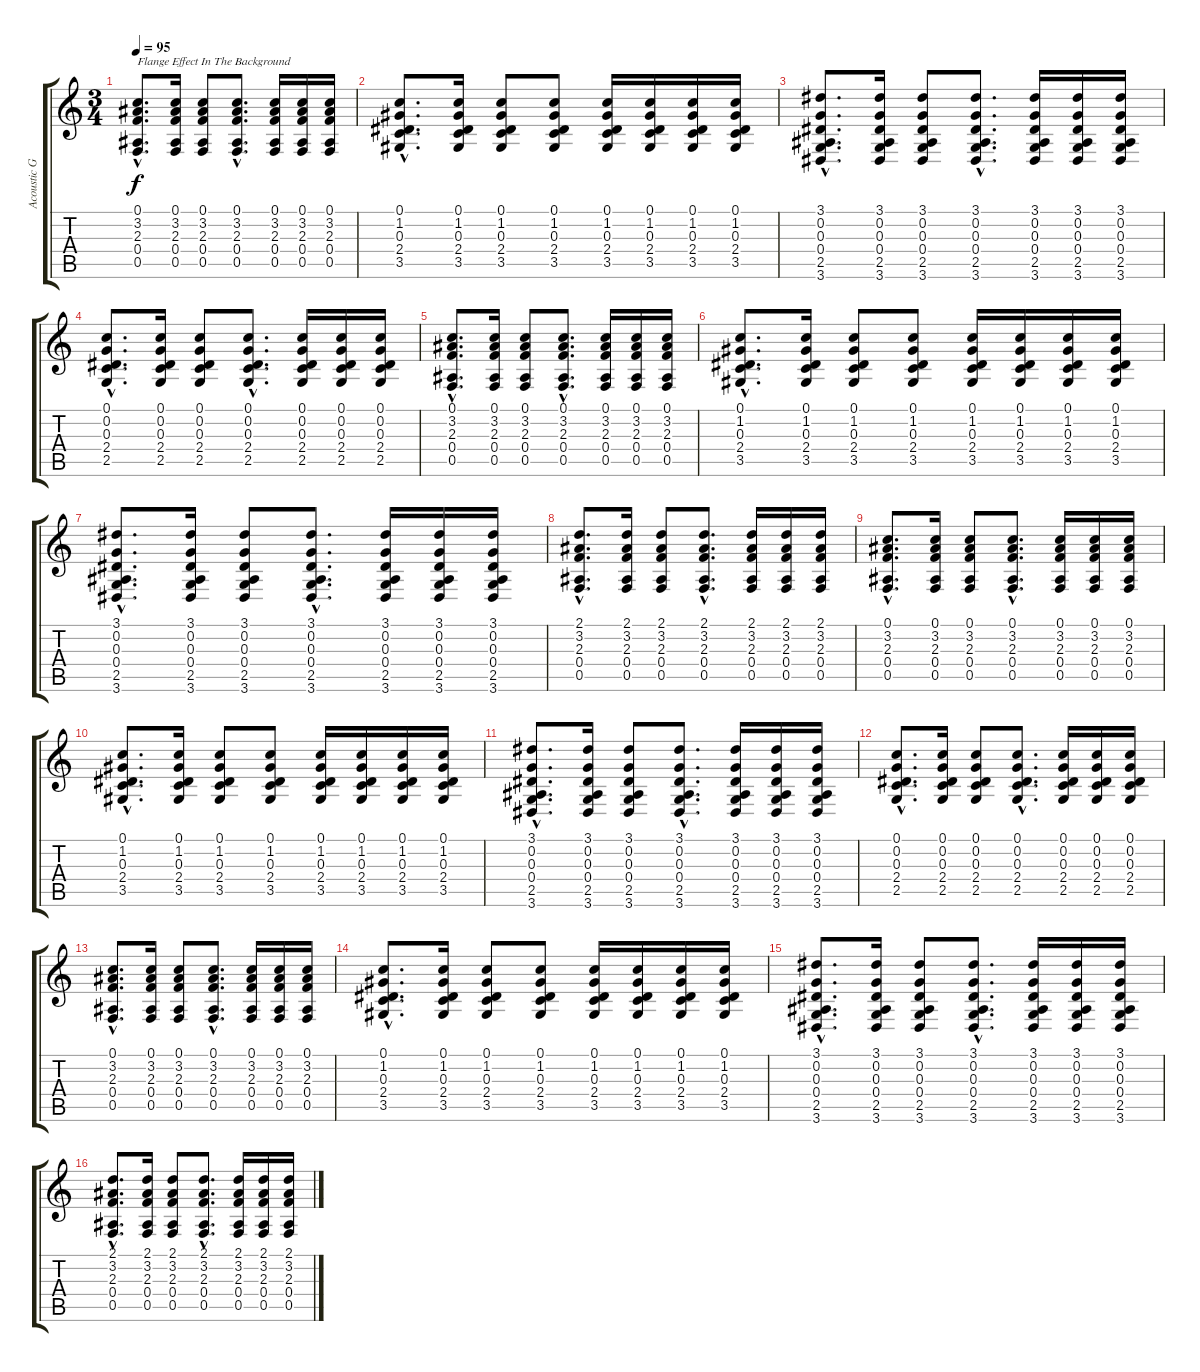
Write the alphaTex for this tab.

\track ("Acoustic Guitar I" "Acoustic G") {instrument acousticguitarsteel}
\staff {score tabs}
\tuning (C4 G3 Eb3 Bb2 F2 C2) {hide}
\ts (3 4)
\tempo 95
\clef g2
\ks c
(0.1{hac} 3.2{hac} 2.3{hac} 0.4{hac} 0.5{hac}).8{d txt "Flange Effect In The Background" dy f instrument acousticguitarsteel} (0.1 3.2 2.3 0.4 0.5).16 (0.1 3.2 2.3 0.4 0.5).8 (0.1{hac} 3.2{hac} 2.3{hac} 0.4{hac} 0.5{hac}).8{d} (0.1 3.2 2.3 0.4 0.5).16 (0.1 3.2 2.3 0.4 0.5).16 (0.1 3.2 2.3 0.4 0.5).16 |
(0.1{hac} 1.2{hac} 0.3{hac} 2.4{hac} 3.5{hac}).8{d} (0.1 1.2 0.3 2.4 3.5).16 (0.1 1.2 0.3 2.4 3.5).8 (0.1 1.2 0.3 2.4 3.5).8 (0.1 1.2 0.3 2.4 3.5).16 (0.1 1.2 0.3 2.4 3.5).16 (0.1 1.2 0.3 2.4 3.5).16 (0.1 1.2 0.3 2.4 3.5).16 |
(3.1{hac} 0.2{hac} 0.3{hac} 0.4{hac} 2.5{hac} 3.6{hac}).8{d} (3.1 0.2 0.3 0.4 2.5 3.6).16 (3.1 0.2 0.3 0.4 2.5 3.6).8 (3.1{hac} 0.2{hac} 0.3{hac} 0.4{hac} 2.5{hac} 3.6{hac}).8{d} (3.1 0.2 0.3 0.4 2.5 3.6).16 (3.1 0.2 0.3 0.4 2.5 3.6).16 (3.1 0.2 0.3 0.4 2.5 3.6).16 |
(0.1{hac} 0.2{hac} 0.3{hac} 2.4{hac} 2.5{hac}).8{d} (0.1 0.2 0.3 2.4 2.5).16 (0.1 0.2 0.3 2.4 2.5).8 (0.1{hac} 0.2{hac} 0.3{hac} 2.4{hac} 2.5{hac}).8{d} (0.1 0.2 0.3 2.4 2.5).16 (0.1 0.2 0.3 2.4 2.5).16 (0.1 0.2 0.3 2.4 2.5).16 |
(0.1{hac} 3.2{hac} 2.3{hac} 0.4{hac} 0.5{hac}).8{d} (0.1 3.2 2.3 0.4 0.5).16 (0.1 3.2 2.3 0.4 0.5).8 (0.1{hac} 3.2{hac} 2.3{hac} 0.4{hac} 0.5{hac}).8{d} (0.1 3.2 2.3 0.4 0.5).16 (0.1 3.2 2.3 0.4 0.5).16 (0.1 3.2 2.3 0.4 0.5).16 |
(0.1{hac} 1.2{hac} 0.3{hac} 2.4{hac} 3.5{hac}).8{d} (0.1 1.2 0.3 2.4 3.5).16 (0.1 1.2 0.3 2.4 3.5).8 (0.1 1.2 0.3 2.4 3.5).8 (0.1 1.2 0.3 2.4 3.5).16 (0.1 1.2 0.3 2.4 3.5).16 (0.1 1.2 0.3 2.4 3.5).16 (0.1 1.2 0.3 2.4 3.5).16 |
(3.1{hac} 0.2{hac} 0.3{hac} 0.4{hac} 2.5{hac} 3.6{hac}).8{d} (3.1 0.2 0.3 0.4 2.5 3.6).16 (3.1 0.2 0.3 0.4 2.5 3.6).8 (3.1{hac} 0.2{hac} 0.3{hac} 0.4{hac} 2.5{hac} 3.6{hac}).8{d} (3.1 0.2 0.3 0.4 2.5 3.6).16 (3.1 0.2 0.3 0.4 2.5 3.6).16 (3.1 0.2 0.3 0.4 2.5 3.6).16 |
(2.1{hac} 3.2{hac} 2.3{hac} 0.4{hac} 0.5{hac}).8{d} (2.1 3.2 2.3 0.4 0.5).16 (2.1 3.2 2.3 0.4 0.5).8 (2.1{hac} 3.2{hac} 2.3{hac} 0.4{hac} 0.5{hac}).8{d} (2.1 3.2 2.3 0.4 0.5).16 (2.1 3.2 2.3 0.4 0.5).16 (2.1 3.2 2.3 0.4 0.5).16 |
(0.1{hac} 3.2{hac} 2.3{hac} 0.4{hac} 0.5{hac}).8{d} (0.1 3.2 2.3 0.4 0.5).16 (0.1 3.2 2.3 0.4 0.5).8 (0.1{hac} 3.2{hac} 2.3{hac} 0.4{hac} 0.5{hac}).8{d} (0.1 3.2 2.3 0.4 0.5).16 (0.1 3.2 2.3 0.4 0.5).16 (0.1 3.2 2.3 0.4 0.5).16 |
(0.1{hac} 1.2{hac} 0.3{hac} 2.4{hac} 3.5{hac}).8{d} (0.1 1.2 0.3 2.4 3.5).16 (0.1 1.2 0.3 2.4 3.5).8 (0.1 1.2 0.3 2.4 3.5).8 (0.1 1.2 0.3 2.4 3.5).16 (0.1 1.2 0.3 2.4 3.5).16 (0.1 1.2 0.3 2.4 3.5).16 (0.1 1.2 0.3 2.4 3.5).16 |
(3.1{hac} 0.2{hac} 0.3{hac} 0.4{hac} 2.5{hac} 3.6{hac}).8{d} (3.1 0.2 0.3 0.4 2.5 3.6).16 (3.1 0.2 0.3 0.4 2.5 3.6).8 (3.1{hac} 0.2{hac} 0.3{hac} 0.4{hac} 2.5{hac} 3.6{hac}).8{d} (3.1 0.2 0.3 0.4 2.5 3.6).16 (3.1 0.2 0.3 0.4 2.5 3.6).16 (3.1 0.2 0.3 0.4 2.5 3.6).16 |
(0.1{hac} 0.2{hac} 0.3{hac} 2.4{hac} 2.5{hac}).8{d} (0.1 0.2 0.3 2.4 2.5).16 (0.1 0.2 0.3 2.4 2.5).8 (0.1{hac} 0.2{hac} 0.3{hac} 2.4{hac} 2.5{hac}).8{d} (0.1 0.2 0.3 2.4 2.5).16 (0.1 0.2 0.3 2.4 2.5).16 (0.1 0.2 0.3 2.4 2.5).16 |
(0.1{hac} 3.2{hac} 2.3{hac} 0.4{hac} 0.5{hac}).8{d} (0.1 3.2 2.3 0.4 0.5).16 (0.1 3.2 2.3 0.4 0.5).8 (0.1{hac} 3.2{hac} 2.3{hac} 0.4{hac} 0.5{hac}).8{d} (0.1 3.2 2.3 0.4 0.5).16 (0.1 3.2 2.3 0.4 0.5).16 (0.1 3.2 2.3 0.4 0.5).16 |
(0.1{hac} 1.2{hac} 0.3{hac} 2.4{hac} 3.5{hac}).8{d} (0.1 1.2 0.3 2.4 3.5).16 (0.1 1.2 0.3 2.4 3.5).8 (0.1 1.2 0.3 2.4 3.5).8 (0.1 1.2 0.3 2.4 3.5).16 (0.1 1.2 0.3 2.4 3.5).16 (0.1 1.2 0.3 2.4 3.5).16 (0.1 1.2 0.3 2.4 3.5).16 |
(3.1{hac} 0.2{hac} 0.3{hac} 0.4{hac} 2.5{hac} 3.6{hac}).8{d} (3.1 0.2 0.3 0.4 2.5 3.6).16 (3.1 0.2 0.3 0.4 2.5 3.6).8 (3.1{hac} 0.2{hac} 0.3{hac} 0.4{hac} 2.5{hac} 3.6{hac}).8{d} (3.1 0.2 0.3 0.4 2.5 3.6).16 (3.1 0.2 0.3 0.4 2.5 3.6).16 (3.1 0.2 0.3 0.4 2.5 3.6).16 |
(2.1{hac} 3.2{hac} 2.3{hac} 0.4{hac} 0.5{hac}).8{d} (2.1 3.2 2.3 0.4 0.5).16 (2.1 3.2 2.3 0.4 0.5).8 (2.1{hac} 3.2{hac} 2.3{hac} 0.4{hac} 0.5{hac}).8{d} (2.1 3.2 2.3 0.4 0.5).16 (2.1 3.2 2.3 0.4 0.5).16 (2.1 3.2 2.3 0.4 0.5).16
